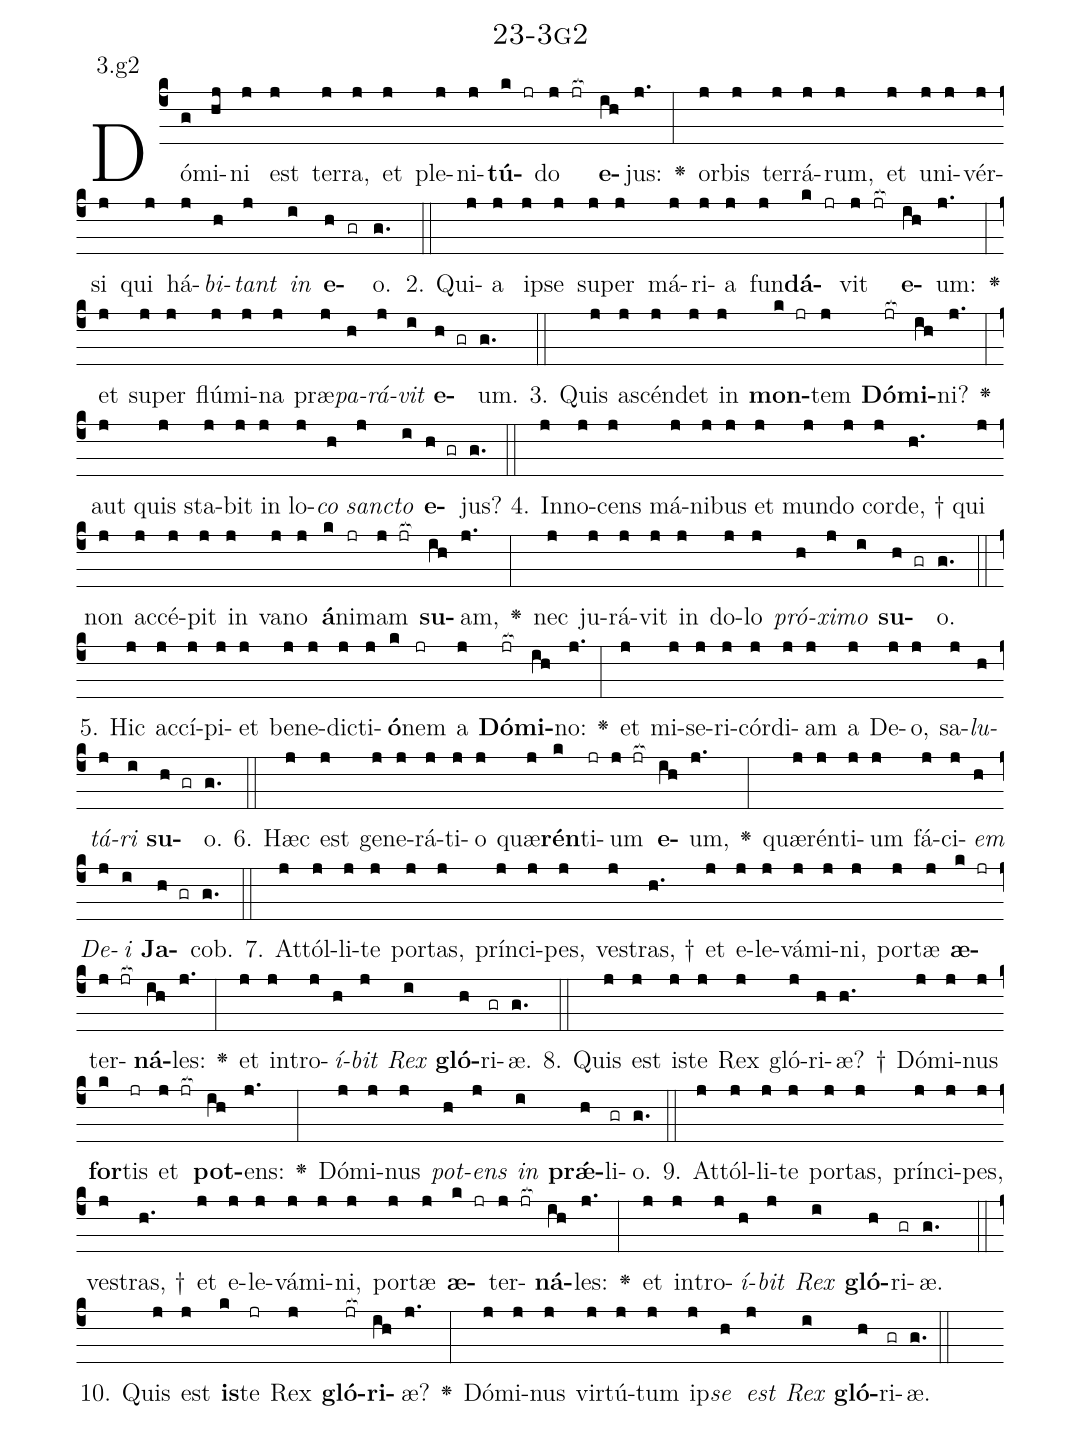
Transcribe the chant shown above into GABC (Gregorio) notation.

name: 23-3g2;
annotation: 3.g2;
%%
(c4)Dó(g)mi(hj)ni(j) est(j) ter(j)ra,(j) et(j) ple(j)ni(j)<b>tú</b>(k jr)do(j jr[ocb:1{]) <b>e</b>(ih[ocb:0}])jus:(j.) <v>\greheightstar</v>(:) or(j)bis(j) ter(j)rá(j)rum,(j) et(j) u(j)ni(j)vér(j)si(j) qui(j) há(j)<i>bi</i>(h)<i>tant</i>(j) <i>in</i>(i) <b>e</b>(h gr)o.(g.) (::)
2. Qui(j)a(j) ip(j)se(j) su(j)per(j) má(j)ri(j)a(j) fun(j)<b>dá</b>(k jr)vit(j jr[ocb:1{]) <b>e</b>(ih[ocb:0}])um:(j.) <v>\greheightstar</v>(:) et(j) su(j)per(j) flú(j)mi(j)na(j) præ(j)<i>pa</i>(h)<i>rá</i>(j)<i>vit</i>(i) <b>e</b>(h gr)um.(g.) (::)
3. Quis(j) a(j)scén(j)det(j) in(j) <b>mon</b>(k jr)tem(j) <b>Dó</b>(jr[ocb:1{])<b>mi</b>(ih[ocb:0}])ni?(j.) <v>\greheightstar</v>(:) aut(j) quis(j) sta(j)bit(j) in(j) lo(j)<i>co</i>(h) <i>sanc</i>(j)<i>to</i>(i) <b>e</b>(h gr)jus?(g.) (::)
4. In(j)no(j)cens(j) má(j)ni(j)bus(j) et(j) mun(j)do(j) cor(j)de, †(h.) qui(j) non(j) ac(j)cé(j)pit(j) in(j) va(j)no(j) <b>á</b>(k)ni(jr)mam(j jr[ocb:1{]) <b>su</b>(ih[ocb:0}])am,(j.) <v>\greheightstar</v>(:) nec(j) ju(j)rá(j)vit(j) in(j) do(j)lo(j) <i>pró</i>(h)<i>xi</i>(j)<i>mo</i>(i) <b>su</b>(h gr)o.(g.) (::)
5. Hic(j) ac(j)cí(j)pi(j)et(j) be(j)ne(j)dic(j)ti(j)<b>ó</b>(k)nem(jr) a(j) <b>Dó</b>(jr[ocb:1{])<b>mi</b>(ih[ocb:0}])no:(j.) <v>\greheightstar</v>(:) et(j) mi(j)se(j)ri(j)cór(j)di(j)am(j) a(j) De(j)o,(j) sa(j)<i>lu</i>(h)<i>tá</i>(j)<i>ri</i>(i) <b>su</b>(h gr)o.(g.) (::)
6. Hæc(j) est(j) ge(j)ne(j)rá(j)ti(j)o(j) quæ(j)<b>rén</b>(k)ti(jr)um(j jr[ocb:1{]) <b>e</b>(ih[ocb:0}])um,(j.) <v>\greheightstar</v>(:) quæ(j)rén(j)ti(j)um(j) fá(j)ci(j)<i>em</i>(h) <i>De</i>(j)<i>i</i>(i) <b>Ja</b>(h gr)cob.(g.) (::)
7. At(j)tól(j)li(j)te(j) por(j)tas,(j) prín(j)ci(j)pes,(j) ves(j)tras, †(h.) et(j) e(j)le(j)vá(j)mi(j)ni,(j) por(j)tæ(j) <b>æ</b>(k jr)ter(j jr[ocb:1{])<b>ná</b>(ih[ocb:0}])les:(j.) <v>\greheightstar</v>(:) et(j) in(j)tro(j)<i>í</i>(h)<i>bit</i>(j) <i>Rex</i>(i) <b>gló</b>(h)ri(gr)æ.(g.) (::)
8. Quis(j) est(j) is(j)te(j) Rex(j) gló(j)ri(h)æ? †(h.) Dó(j)mi(j)nus(j) <b>for</b>(k)tis(jr) et(j jr[ocb:1{]) <b>pot</b>(ih[ocb:0}])ens:(j.) <v>\greheightstar</v>(:) Dó(j)mi(j)nus(j) <i>pot</i>(h)<i>ens</i>(j) <i>in</i>(i) <b>prǽ</b>(h)li(gr)o.(g.) (::)
9. At(j)tól(j)li(j)te(j) por(j)tas,(j) prín(j)ci(j)pes,(j) ves(j)tras, †(h.) et(j) e(j)le(j)vá(j)mi(j)ni,(j) por(j)tæ(j) <b>æ</b>(k jr)ter(j jr[ocb:1{])<b>ná</b>(ih[ocb:0}])les:(j.) <v>\greheightstar</v>(:) et(j) in(j)tro(j)<i>í</i>(h)<i>bit</i>(j) <i>Rex</i>(i) <b>gló</b>(h)ri(gr)æ.(g.) (::)
10. Quis(j) est(j) <b>is</b>(k)te(jr) Rex(j) <b>gló</b>(jr[ocb:1{])<b>ri</b>(ih[ocb:0}])æ?(j.) <v>\greheightstar</v>(:) Dó(j)mi(j)nus(j) vir(j)tú(j)tum(j) ip(j)<i>se</i>(h) <i>est</i>(j) <i>Rex</i>(i) <b>gló</b>(h)ri(gr)æ.(g.) (::)
